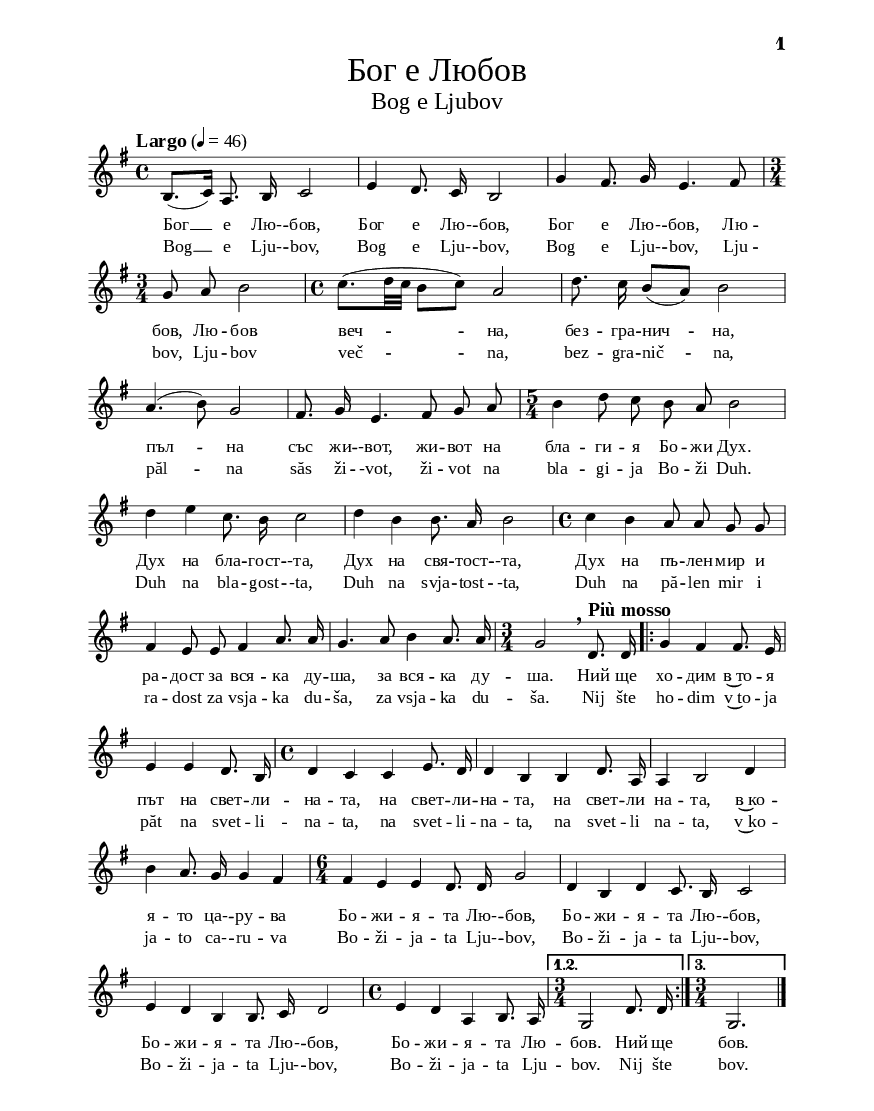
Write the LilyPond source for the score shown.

\version "2.24.3"

% include paper part and global functions
\include "include/globals.ily"

\bookpart {
  \label #'ref082
  \tocItem \markup "Бог е Любов – Bog e Ljubov"
  \include "include/bookpart-paper.ily"
  \score {
    \include "include/score-layout.ily"
    \new Voice \relative c' {
      \clef treble
      \key g \major
      \time 4/4
      \tempoFunc "Largo" 4 "46"

      \autoBeamOff

      b8. [(c16)] a8. b16 c2 |
      e4 d8. c16 b2 |
      g'4 fis8. g16 e4. fis8 | \break

      \time 3/4 g8 a8 b2 |
      \time 4/4 c8. [(d32 c32] b8 [c8]) a2 |
      d8. c16 b8 [(a8)] b2 | \break

      a4. (b8) g2 |
      fis8. g16 e4. fis8 g8 a8 |
      \time 5/4 b4 d8 c8 b8 a8 b2 | \break

      d4 e4 c8. b16 c2 |
      d4 b4 b8. a16 b2 |
      \time 4/4 c4 b4 a8 a8 g8 g8 | \break

      fis4 e8 e8 fis4 a8. a16 |
      g4. a8 b4 a8. a16 |
      \time 3/4 g2 \breathe \tempo "Più mosso"  d8. d16 |
      \repeat volta 3 {
        g4 fis4 fis8. e16 | \break

        e4 e4 d8. b16 |
        \time 4/4 d4 c4 c4 e8. d16 |
        d4 b4 b4 d8. a16 |
        a4 b2 d4 | \break

        b'4 a8. g16 g4 fis4 |
        \time 6/4 fis4 e4 e4 d8. d16 g2 |
        d4 b4 d4 c8. b16 c2 | \break

        e4 d4 b4 b8. c16 d2 |
        \time 4/4 e4 d4 a4 b8. a16 |
      } % repeat
      \alternative {
        { \time 3/4 g2 d'8. d16 }
        { \time 3/4 g,2.  \bar "|." }
      }
    }

    \addlyrics {
      Бог __ е "Лю-" -- бов, | Бог е "Лю-" -- бов, | Бог е "Лю-" -- бов, Лю -- |
      бов, Лю -- бов  | веч -- на, | без -- гра -- нич -- на, |
      пъл -- на | със жи -- "-вот," жи -- вот на | бла -- ги -- я Бо -- жи  Дух.
      Дух на бла -- гост -- "-та," | Дух на свя -- тост -- "-та," | Дух на пъ -- лен мир и |
      ра -- дост за вся -- ка ду -- ша, за вся -- ка ду -- | ша. Ний щe | хо -- дим в~то -- я |
      път  на свет -- ли -- | на -- та, на свет -- ли -- | на -- та, на свет -- ли | на -- та, в~ко -- |
      я -- то "ца-" -- ру -- ва | Бо -- жи -- я -- та "Лю-" -- бов, | Бо -- жи -- я -- та "Лю-" -- бов, |
      Бо -- жи -- я -- та "Лю-" -- бов, | Бо -- жи -- я -- та Лю -- | бов. Ний ще | бов.}


      \addlyrics {
        Bog __ e "Lju-" -- bov, | Bog e "Lju-" -- bov, | Bog e "Lju-" -- bov, Lju -- |
        bov, Lju -- bov  | več -- na, | bez -- gra -- nič -- na, |
        păl -- na | săs ži -- "-vot," ži -- vot na | bla -- gi -- ja Bo -- ži  Duh.
        Duh na bla -- gost -- "-ta," | Duh na svja -- tost -- "-ta," | Duh na pă -- len mir i |
        ra -- dost za vsja -- ka du -- ša, za vsja -- ka du -- | ša. Nij šte | ho -- dim v~to -- ja |
        păt  na svet -- li -- | na -- ta, na svet -- li -- | na -- ta, na svet -- li | na -- ta, v~ko -- |
        ja -- to "ca-" -- ru -- va | Bo -- ži -- ja -- ta "Lju-" -- bov, | Bo -- ži -- ja -- ta "Lju-" -- bov, |
        Bo -- ži -- ja -- ta "Lju-" -- bov, | Bo -- ži -- ja -- ta Lju -- | bov. Nij šte | bov.}
        \header {
          title = \titleFunc "Бог е Любов" "Bog e Ljubov"
        }

        \midi{}

      } % score

      \pageBreak
      % include foreign translation(s) of the song
      \version "2.24.3"

\markup \fill-line { \fontsize #deTitleFontSize "Gott ist Liebe" }
\markup \null
\markup \null
\markup \fontsize #deCoupletFontSize {
  \hspace #10
  \override #`(baseline-skip . ,deCoupletBaselineSkip)

  \column {

    \line { " "  Gott ist Liebe, Gott ist Liebe, Gott ist Liebe, }

    \line { " " Liebe, ewige, grenzenlose, Liebe,}

    \line { " " erfüllt mit Leben, }

    \line { " " Leben des gütigen göttlichen Geistes. }

    \line { " " Geist der Güte, }

    \line { " " Geist der Heiligkeit,}

    \line { " " Geist des vollen Friedens und der Freude für jede Seele.}

    \line { " "}

    \line { " " Wir werden auf diesem Weg des Lichtes,}
    \line { " " des Lichtes, des Lichtes, gehen,  }
    
    \line { " " dort, wo die göttliche Liebe,}
    \line { " " die göttliche Liebe, die göttliche Liebe herrscht. }



  }


}


    } % bookpart
